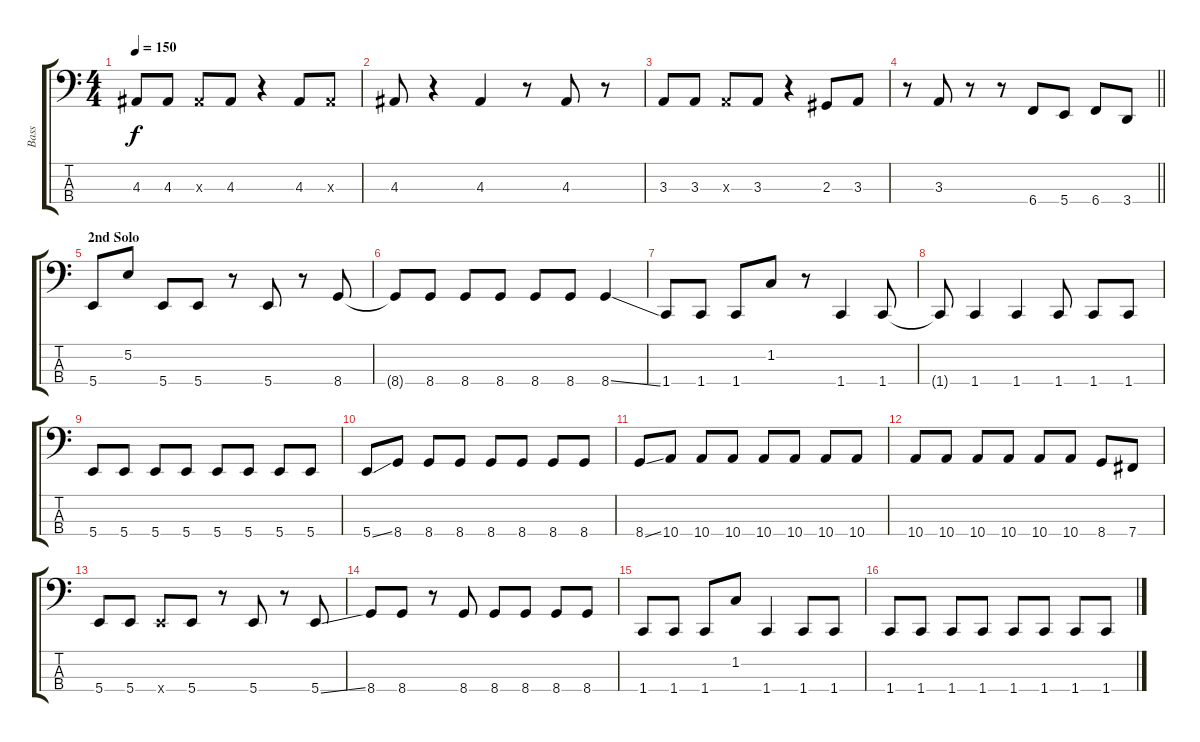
\track ("Bass" "Bass") {instrument electricbasspick}
\staff {score tabs}
\tuning (E2 B1 Gb1 B0) {hide}
\ts (4 4)
\tempo 150
\clef f4
\ks c
4.3.8{dy f} 4.3.8 4.3{x}.8 4.3.8 r.4 4.3.8 4.3{x}.8 |
4.3.8 r.4 4.3.4 r.8 4.3.8 r.8 |
3.3.8 3.3.8 3.3{x}.8 3.3.8 r.4 2.3.8 3.3.8 |
\barLineRight lightlight
r.8 3.3.8 r.8 r.8 6.4.8 5.4.8 6.4.8 3.4.8 |
\section ("" "2nd Solo")
5.4.8 5.2.8 5.4.8 5.4.8 r.8 5.4.8 r.8 8.4.8 |
8.4{t}.8 8.4.8 8.4.8 8.4.8 8.4.8 8.4.8 8.4{ss}.4 |
1.4.8 1.4.8 1.4.8 1.2.8 r.8 1.4.4 1.4.8 |
1.4{t}.8 1.4.4 1.4.4 1.4.8 1.4.8 1.4.8 |
5.4.8 5.4.8 5.4.8 5.4.8 5.4.8 5.4.8 5.4.8 5.4.8 |
5.4{ss}.8 8.4.8 8.4.8 8.4.8 8.4.8 8.4.8 8.4.8 8.4.8 |
8.4{ss}.8 10.4.8 10.4.8 10.4.8 10.4.8 10.4.8 10.4.8 10.4.8 |
10.4.8 10.4.8 10.4.8 10.4.8 10.4.8 10.4.8 8.4.8 7.4.8 |
5.4.8 5.4.8 5.4{x}.8 5.4.8 r.8 5.4.8 r.8 5.4{ss}.8 |
8.4.8 8.4.8 r.8 8.4.8 8.4.8 8.4.8 8.4.8 8.4.8 |
1.4.8 1.4.8 1.4.8 1.2.8 1.4.4 1.4.8 1.4.8 |
1.4.8 1.4.8 1.4.8 1.4.8 1.4.8 1.4.8 1.4.8 1.4.8
